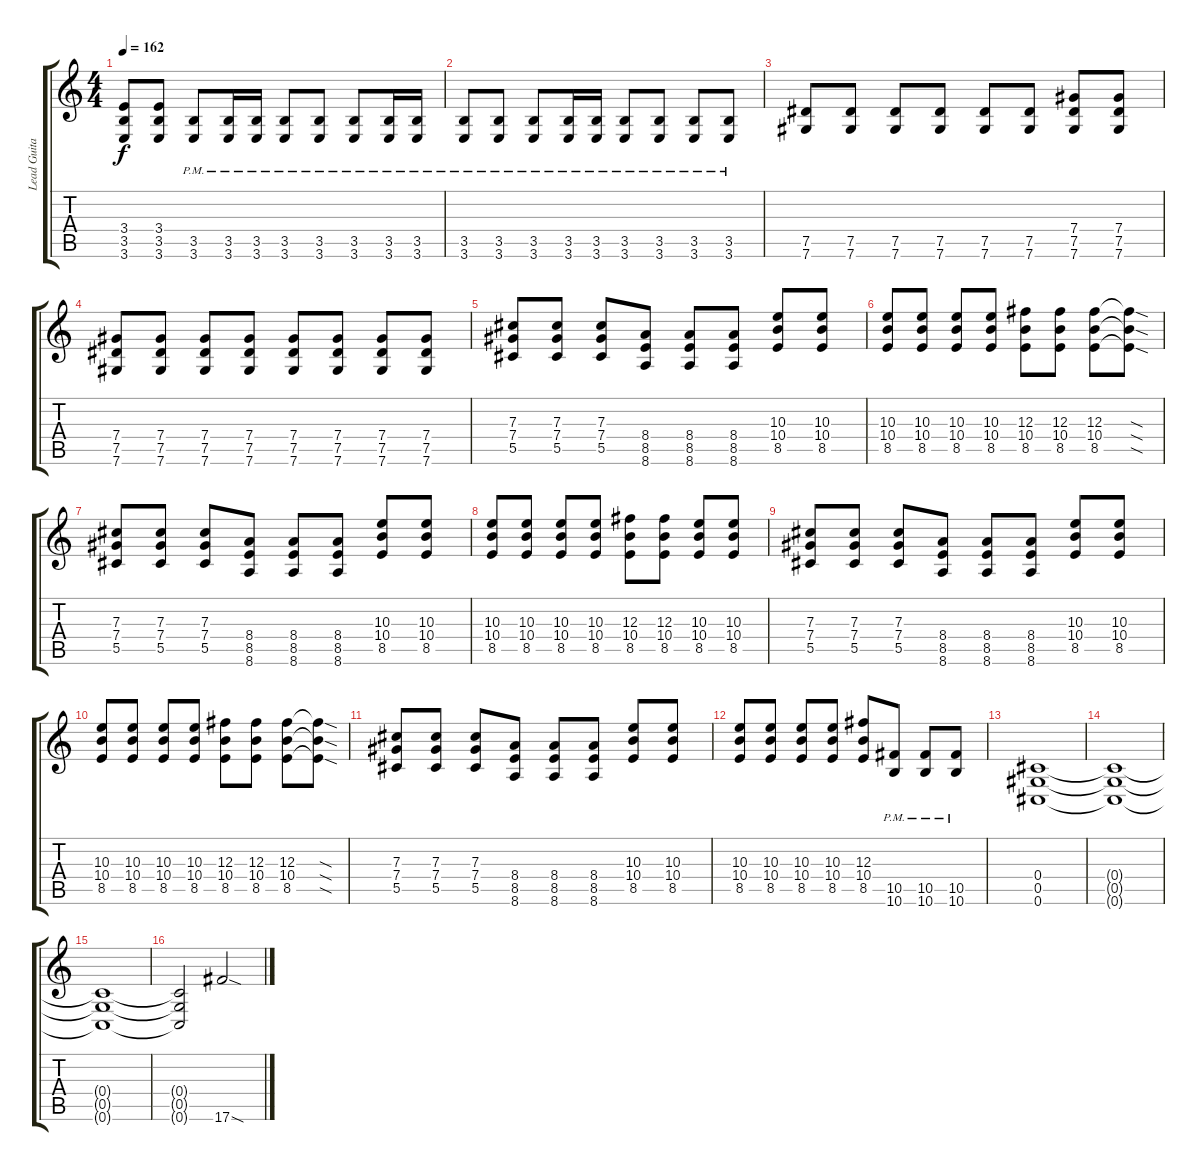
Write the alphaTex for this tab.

\track ("Lead Guitar" "Lead Guita") {instrument distortionguitar}
\staff {score tabs}
\tuning (Eb4 Bb3 Gb3 Db3 Ab2 Db2) {hide}
\ts (4 4)
\tempo 162
\clef g2
\ks c
(3.4 3.5 3.6).8{dy f} (3.4 3.5 3.6).8 (3.5{pm} 3.6{pm}).8 (3.5{pm} 3.6{pm}).16 (3.5{pm} 3.6{pm}).16 (3.5{pm} 3.6{pm}).8 (3.5{pm} 3.6{pm}).8 (3.5{pm} 3.6{pm}).8 (3.5{pm} 3.6{pm}).16 (3.5{pm} 3.6{pm}).16 |
(3.5{pm} 3.6{pm}).8 (3.5{pm} 3.6{pm}).8 (3.5{pm} 3.6{pm}).8 (3.5{pm} 3.6{pm}).16 (3.5{pm} 3.6{pm}).16 (3.5{pm} 3.6{pm}).8 (3.5{pm} 3.6{pm}).8 (3.5{pm} 3.6{pm}).8 (3.5{pm} 3.6{pm}).8 |
(7.5 7.6).8 (7.5 7.6).8 (7.5 7.6).8 (7.5 7.6).8 (7.5 7.6).8 (7.5 7.6).8 (7.4 7.5 7.6).8 (7.4 7.5 7.6).8 |
(7.4 7.5 7.6).8 (7.4 7.5 7.6).8 (7.4 7.5 7.6).8 (7.4 7.5 7.6).8 (7.4 7.5 7.6).8 (7.4 7.5 7.6).8 (7.4 7.5 7.6).8 (7.4 7.5 7.6).8 |
(7.3 7.4 5.5).8 (7.3 7.4 5.5).8 (7.3 7.4 5.5).8 (8.4 8.5 8.6).8 (8.4 8.5 8.6).8 (8.4 8.5 8.6).8 (10.3 10.4 8.5).8 (10.3 10.4 8.5).8 |
(10.3 10.4 8.5).8 (10.3 10.4 8.5).8 (10.3 10.4 8.5).8 (10.3 10.4 8.5).8 (12.3 10.4 8.5).8 (12.3 10.4 8.5).8 (12.3 10.4 8.5).8 (12.3{sod t} 10.4{sod t} 8.5{sod t}).8 |
(7.3 7.4 5.5).8 (7.3 7.4 5.5).8 (7.3 7.4 5.5).8 (8.4 8.5 8.6).8 (8.4 8.5 8.6).8 (8.4 8.5 8.6).8 (10.3 10.4 8.5).8 (10.3 10.4 8.5).8 |
(10.3 10.4 8.5).8 (10.3 10.4 8.5).8 (10.3 10.4 8.5).8 (10.3 10.4 8.5).8 (12.3 10.4 8.5).8 (12.3 10.4 8.5).8 (10.3 10.4 8.5).8 (10.3 10.4 8.5).8 |
(7.3 7.4 5.5).8 (7.3 7.4 5.5).8 (7.3 7.4 5.5).8 (8.4 8.5 8.6).8 (8.4 8.5 8.6).8 (8.4 8.5 8.6).8 (10.3 10.4 8.5).8 (10.3 10.4 8.5).8 |
(10.3 10.4 8.5).8 (10.3 10.4 8.5).8 (10.3 10.4 8.5).8 (10.3 10.4 8.5).8 (12.3 10.4 8.5).8 (12.3 10.4 8.5).8 (12.3 10.4 8.5).8 (12.3{sod t} 10.4{sod t} 8.5{sod t}).8 |
(7.3 7.4 5.5).8 (7.3 7.4 5.5).8 (7.3 7.4 5.5).8 (8.4 8.5 8.6).8 (8.4 8.5 8.6).8 (8.4 8.5 8.6).8 (10.3 10.4 8.5).8 (10.3 10.4 8.5).8 |
(10.3 10.4 8.5).8 (10.3 10.4 8.5).8 (10.3 10.4 8.5).8 (10.3 10.4 8.5).8 (12.3 10.4 8.5).8 (10.5{pm} 10.6{pm}).8 (10.5{pm} 10.6{pm}).8 (10.5{pm} 10.6{pm}).8 |
(0.4 0.5 0.6).1 |
(0.4{t} 0.5{t} 0.6{t}).1{volume 10} |
(0.4{t} 0.5{t} 0.6{t}).1 |
(0.4{t} 0.5{t} 0.6{t}).2 17.6{sod}.2{volume 16}
